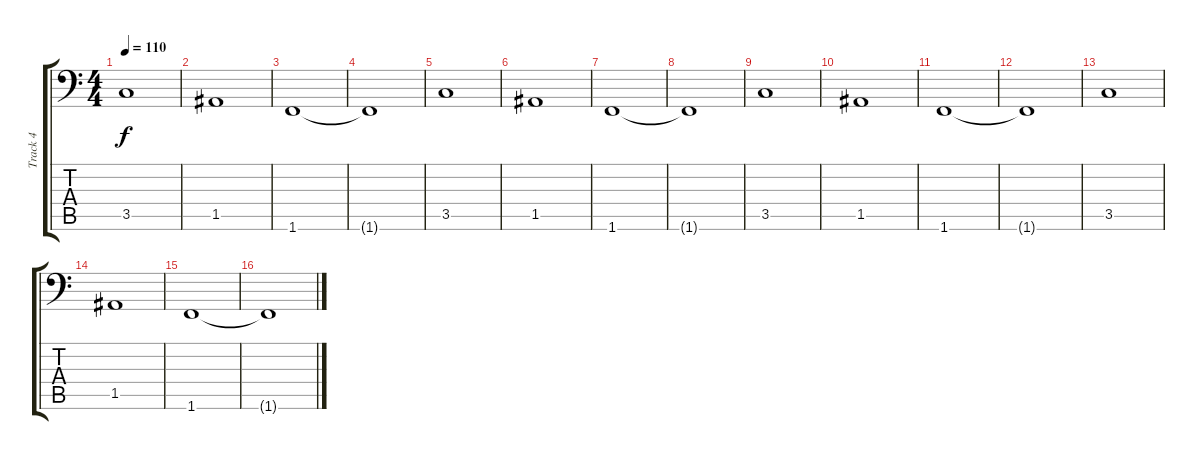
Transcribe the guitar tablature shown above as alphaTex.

\track ("Track 4" "Track 4") {instrument fretlessbass}
\staff {score tabs}
\tuning (E3 B2 G2 D2 A1 E1) {hide}
\ts (4 4)
\tempo 110
\clef f4
\ks c
3.5.1{dy f} |
1.5.1 |
1.6.1 |
1.6{t}.1 |
3.5.1 |
1.5.1 |
1.6.1 |
1.6{t}.1 |
3.5.1 |
1.5.1 |
1.6.1 |
1.6{t}.1 |
3.5.1 |
1.5.1 |
1.6.1 |
1.6{t}.1
